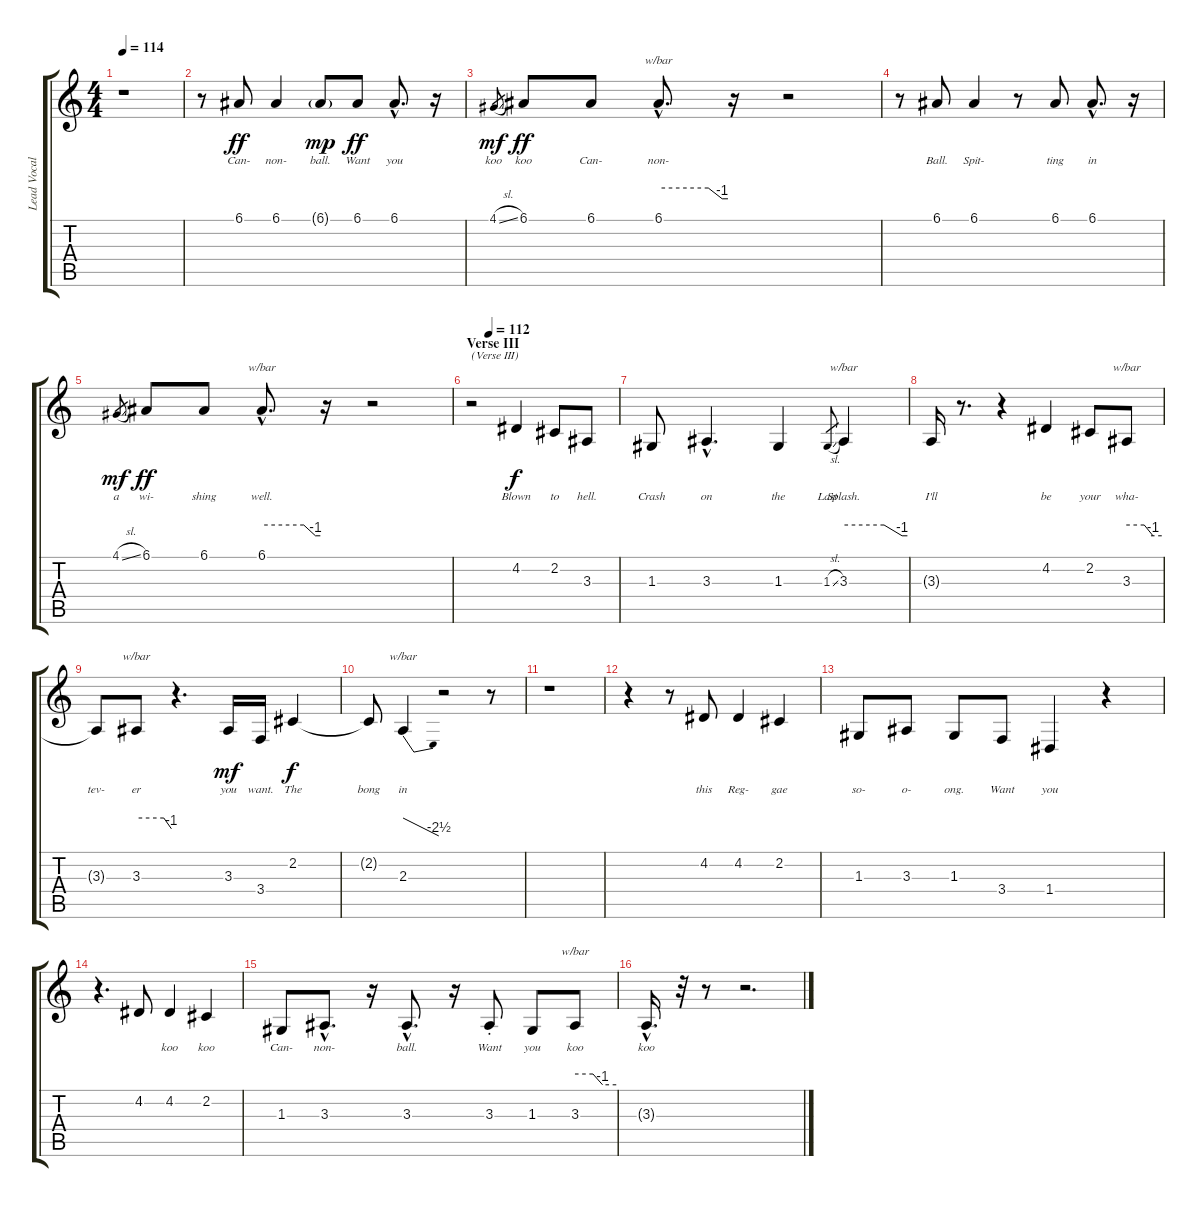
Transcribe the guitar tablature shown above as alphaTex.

\track ("Lead Vocals" "Lead Vocal") {instrument lead5charang}
\staff {score tabs}
\tuning (E4 B3 G3 D3 A2 E2) {hide}
\ts (4 4)
\tempo 114
\clef g2
\ks c
r.1{dy ff} |
r.8 6.1.8{lyrics (0 "Can-") lyrics (1 "") lyrics (2 "") lyrics (3 "") lyrics (4 "")} 6.1.4{lyrics (0 "non-") lyrics (1 "") lyrics (2 "") lyrics (3 "") lyrics (4 "")} 6.1{g}.8{lyrics (0 "ball.") lyrics (1 "") lyrics (2 "") lyrics (3 "") lyrics (4 "") dy mp} 6.1.8{lyrics (0 "Want") lyrics (1 "") lyrics (2 "") lyrics (3 "") lyrics (4 "") dy ff} 6.1{hac}.8{d lyrics (0 "you") lyrics (1 "") lyrics (2 "") lyrics (3 "") lyrics (4 "")} r.16 |
4.1{sl}.8{lyrics (0 "koo") lyrics (1 "") lyrics (2 "") lyrics (3 "") lyrics (4 "") gr dy mf} 6.1.8{lyrics (0 "koo") lyrics (1 "") lyrics (2 "") lyrics (3 "") lyrics (4 "") dy ff} 6.1.8{lyrics (0 "Can-") lyrics (1 "") lyrics (2 "") lyrics (3 "") lyrics (4 "")} 6.1{hac}.8{d tbe (custom default 0 0 43 0 55 -4 60 -4) lyrics (0 "non-") lyrics (1 "") lyrics (2 "") lyrics (3 "") lyrics (4 "")} r.16 r.2 |
r.8 6.1.8{lyrics (0 "Ball.") lyrics (1 "") lyrics (2 "") lyrics (3 "") lyrics (4 "")} 6.1.4{lyrics (0 "Spit-") lyrics (1 "") lyrics (2 "") lyrics (3 "") lyrics (4 "")} r.8 6.1.8{lyrics (0 "ting") lyrics (1 "") lyrics (2 "") lyrics (3 "") lyrics (4 "")} 6.1{hac}.8{d lyrics (0 "in") lyrics (1 "") lyrics (2 "") lyrics (3 "") lyrics (4 "")} r.16 |
4.1{sl}.8{lyrics (0 "a") lyrics (1 "") lyrics (2 "") lyrics (3 "") lyrics (4 "") gr dy mf} 6.1.8{lyrics (0 "wi-") lyrics (1 "") lyrics (2 "") lyrics (3 "") lyrics (4 "") dy ff} 6.1.8{lyrics (0 "shing") lyrics (1 "") lyrics (2 "") lyrics (3 "") lyrics (4 "")} 6.1{hac}.8{d tbe (custom default 0 0 43 0 55 -4 60 -4) lyrics (0 "well.") lyrics (1 "") lyrics (2 "") lyrics (3 "") lyrics (4 "")} r.16 r.2 |
\section ("" "Verse III")
\tempo (112 0.125)
r.2{txt "(Verse III)"} 4.2.4{lyrics (0 "Blown") lyrics (1 "") lyrics (2 "") lyrics (3 "") lyrics (4 "") dy f} 2.2.8{lyrics (0 "to") lyrics (1 "") lyrics (2 "") lyrics (3 "") lyrics (4 "")} 3.3.8{lyrics (0 "hell.") lyrics (1 "") lyrics (2 "") lyrics (3 "") lyrics (4 "")} |
1.3.8{lyrics (0 "Crash") lyrics (1 "") lyrics (2 "") lyrics (3 "") lyrics (4 "")} 3.3{hac}.4{d lyrics (0 "on") lyrics (1 "") lyrics (2 "") lyrics (3 "") lyrics (4 "")} 1.3.4{lyrics (0 "the") lyrics (1 "") lyrics (2 "") lyrics (3 "") lyrics (4 "")} 1.3{sl}.8{lyrics (0 "Last") lyrics (1 "") lyrics (2 "") lyrics (3 "") lyrics (4 "") gr} 3.3.4{tbe (custom default 0 0 38 0 55 -4 60 -4) lyrics (0 "Splash.") lyrics (1 "") lyrics (2 "") lyrics (3 "") lyrics (4 "")} |
3.3{t}.16{lyrics (0 "I'll") lyrics (1 "") lyrics (2 "") lyrics (3 "") lyrics (4 "")} r.8{d} r.4 4.2.4{lyrics (0 "be") lyrics (1 "") lyrics (2 "") lyrics (3 "") lyrics (4 "")} 2.2.8{lyrics (0 "your") lyrics (1 "") lyrics (2 "") lyrics (3 "") lyrics (4 "")} 3.3.8{tbe (custom default 0 0 30 0 45 -4 60 -4) lyrics (0 "wha-") lyrics (1 "") lyrics (2 "") lyrics (3 "") lyrics (4 "")} |
3.3{t}.8{lyrics (0 "tev-") lyrics (1 "") lyrics (2 "") lyrics (3 "") lyrics (4 "")} 3.3.8{tbe (custom default 0 0 47 0 60 -4) lyrics (0 "er") lyrics (1 "") lyrics (2 "") lyrics (3 "") lyrics (4 "")} r.4{d} 3.3.16{lyrics (0 "you") lyrics (1 "") lyrics (2 "") lyrics (3 "") lyrics (4 "") dy mf} 3.4.16{lyrics (0 "want.") lyrics (1 "") lyrics (2 "") lyrics (3 "") lyrics (4 "")} 2.2.4{lyrics (0 "The") lyrics (1 "") lyrics (2 "") lyrics (3 "") lyrics (4 "") dy f} |
2.2{t}.8{lyrics (0 "bong") lyrics (1 "") lyrics (2 "") lyrics (3 "") lyrics (4 "")} 2.3.4{tbe (dive default 0 0 60 -10) lyrics (0 "in") lyrics (1 "") lyrics (2 "") lyrics (3 "") lyrics (4 "")} r.2 r.8 |
r.1 |
r.4 r.8 4.2.8{lyrics (0 "this") lyrics (1 "") lyrics (2 "") lyrics (3 "") lyrics (4 "")} 4.2.4{lyrics (0 "Reg-") lyrics (1 "") lyrics (2 "") lyrics (3 "") lyrics (4 "")} 2.2.4{lyrics (0 "gae") lyrics (1 "") lyrics (2 "") lyrics (3 "") lyrics (4 "")} |
1.3.8{lyrics (0 "so-") lyrics (1 "") lyrics (2 "") lyrics (3 "") lyrics (4 "")} 3.3.8{lyrics (0 "o-") lyrics (1 "") lyrics (2 "") lyrics (3 "") lyrics (4 "")} 1.3.8{lyrics (0 "ong.") lyrics (1 "") lyrics (2 "") lyrics (3 "") lyrics (4 "")} 3.4.8{lyrics (0 "Want") lyrics (1 "") lyrics (2 "") lyrics (3 "") lyrics (4 "")} 1.4.4{lyrics (0 "you") lyrics (1 "") lyrics (2 "") lyrics (3 "") lyrics (4 "")} r.4 |
r.4{d} 4.2.8{lyrics (0 "") lyrics (1 "") lyrics (2 "") lyrics (3 "") lyrics (4 "")} 4.2.4{lyrics (0 "koo") lyrics (1 "") lyrics (2 "") lyrics (3 "") lyrics (4 "")} 2.2.4{lyrics (0 "koo") lyrics (1 "") lyrics (2 "") lyrics (3 "") lyrics (4 "")} |
1.3.8{lyrics (0 "Can-") lyrics (1 "") lyrics (2 "") lyrics (3 "") lyrics (4 "")} 3.3{hac}.8{d lyrics (0 "non-") lyrics (1 "") lyrics (2 "") lyrics (3 "") lyrics (4 "")} r.16 3.3{hac}.8{d lyrics (0 "ball.") lyrics (1 "") lyrics (2 "") lyrics (3 "") lyrics (4 "")} r.16 3.3{st}.8{lyrics (0 "Want") lyrics (1 "") lyrics (2 "") lyrics (3 "") lyrics (4 "")} 1.3.8{lyrics (0 "you") lyrics (1 "") lyrics (2 "") lyrics (3 "") lyrics (4 "")} 3.3.8{tbe (custom default 0 0 26 0 40 -4 60 -4) lyrics (0 "koo") lyrics (1 "") lyrics (2 "") lyrics (3 "") lyrics (4 "")} |
3.3{hac t}.16{d lyrics (0 "koo") lyrics (1 "") lyrics (2 "") lyrics (3 "") lyrics (4 "")} r.32 r.8 r.2{d}
